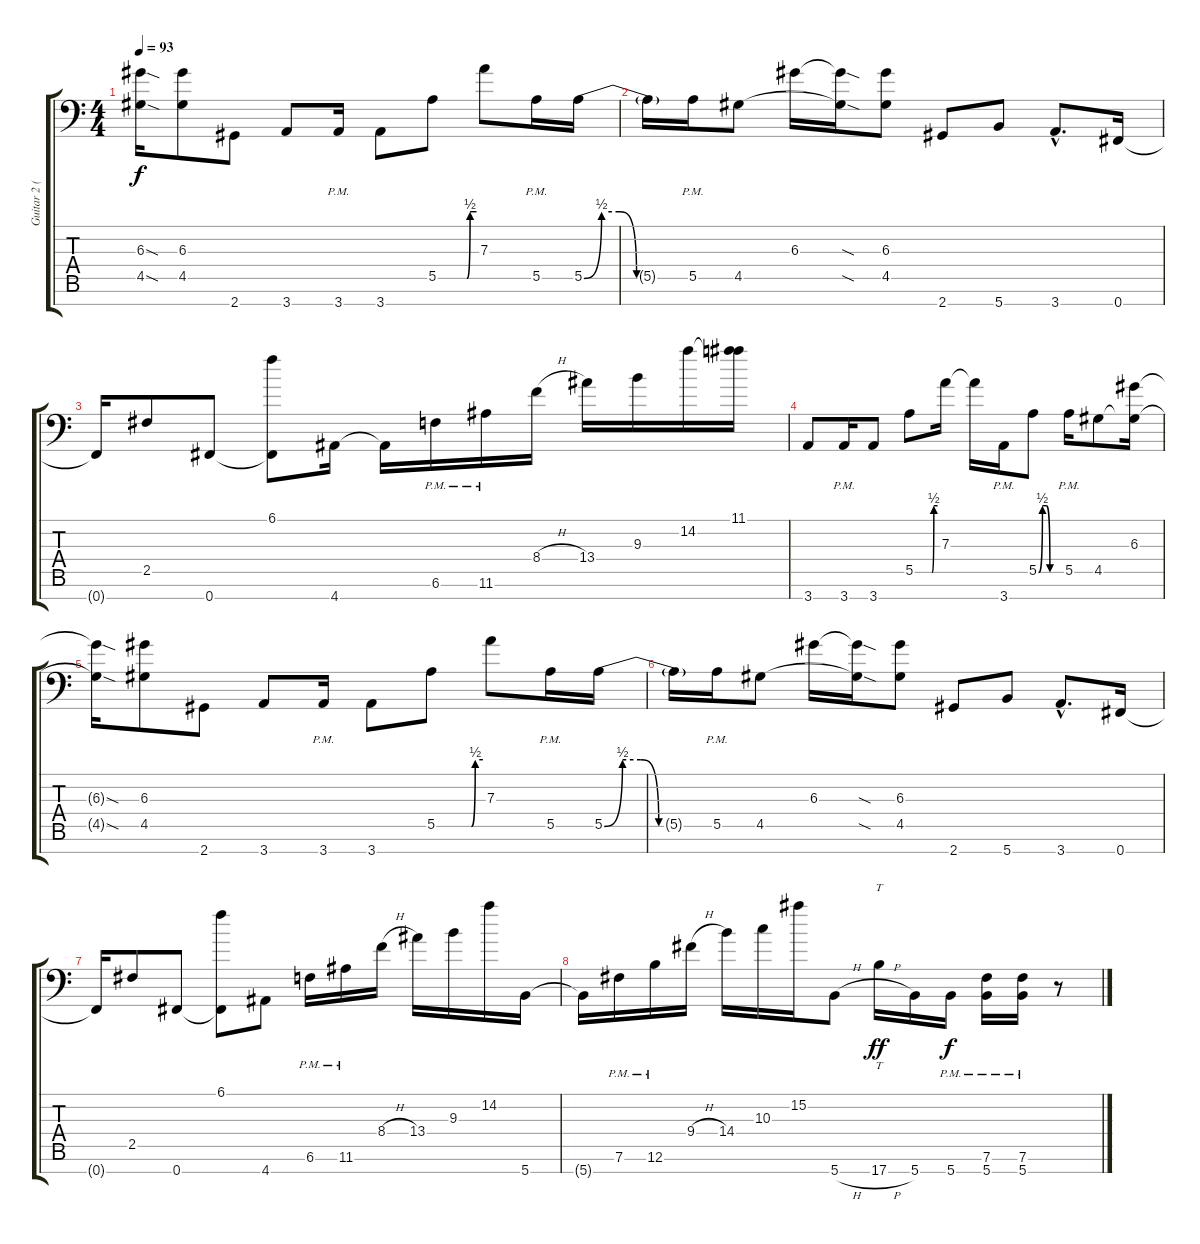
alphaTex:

\track ("Guitar 2 (2nd to 8th string)" "Guitar 2 (") {instrument distortionguitar}
\staff {score tabs}
\tuning (B3 G3 D3 A2 E2 B1 Gb1) {hide}
\ts (4 4)
\tempo 93
\clef f4
\ks c
(6.3{sod t} 4.5{sod t}).16{dy f} (6.3 4.5).8 2.7.8 3.7.8 3.7{pm}.16 3.7.8 5.5{be (custom 0 0 45 0 50 2 60 2)}.8 7.3.8 5.5{pm}.16 5.5{be (custom 0 0 10 2 20 2 30 0 60 0)}.16 |
5.5{t}.16 5.5{pm}.16 4.5.8 6.3.16 (6.3{sod t} 4.5{sod t}).16 (6.3 4.5).8 2.7.8 5.7.8 3.7{hac}.8{d} 0.7.16 |
0.7{t}.16 2.5.8 0.7.8 (6.1 0.7{t}).8 4.7.16 4.7{t}.16 6.6{pm}.16 11.6{pm}.16 8.4{h}.16 13.4.16 9.3.16 14.2.16 (11.1 14.2{t}).16 |
3.7.8 3.7{pm}.16 3.7.8 5.5{be (custom 0 0 45 0 50 2 60 2)}.8 7.3.16 7.3{t}.16 3.7{pm}.16 5.5{be (custom 0 0 10 2 20 2 30 0 60 0)}.8 5.5{pm}.16 4.5.8 (6.3 4.5{t}).16 |
(6.3{sod t} 4.5{sod t}).16 (6.3 4.5).8 2.7.8 3.7.8 3.7{pm}.16 3.7.8 5.5{be (custom 0 0 45 0 50 2 60 2)}.8 7.3.8 5.5{pm}.16 5.5{be (custom 0 0 10 2 20 2 30 0 60 0)}.16 |
5.5{t}.16 5.5{pm}.16 4.5.8 6.3.16 (6.3{sod t} 4.5{sod t}).16 (6.3 4.5).8 2.7.8 5.7.8 3.7{hac}.8{d} 0.7.16 |
0.7{t}.16 2.5.8 0.7.8 (6.1 0.7{t}).8 4.7.8 6.6{pm}.16 11.6{pm}.16 8.4{h}.16 13.4.16 9.3.16 14.2.16 5.7.16 |
5.7{t}.16 7.6{pm}.16 12.6{pm}.16 9.4{h}.16 14.4.16 10.3.16 15.2.16 5.7{h}.8 17.7{h}.16{tt dy ff} 5.7.16 5.7{pm}.16{dy f} (7.6{pm} 5.7{pm}).16 (7.6{pm} 5.7{pm}).16 r.8
